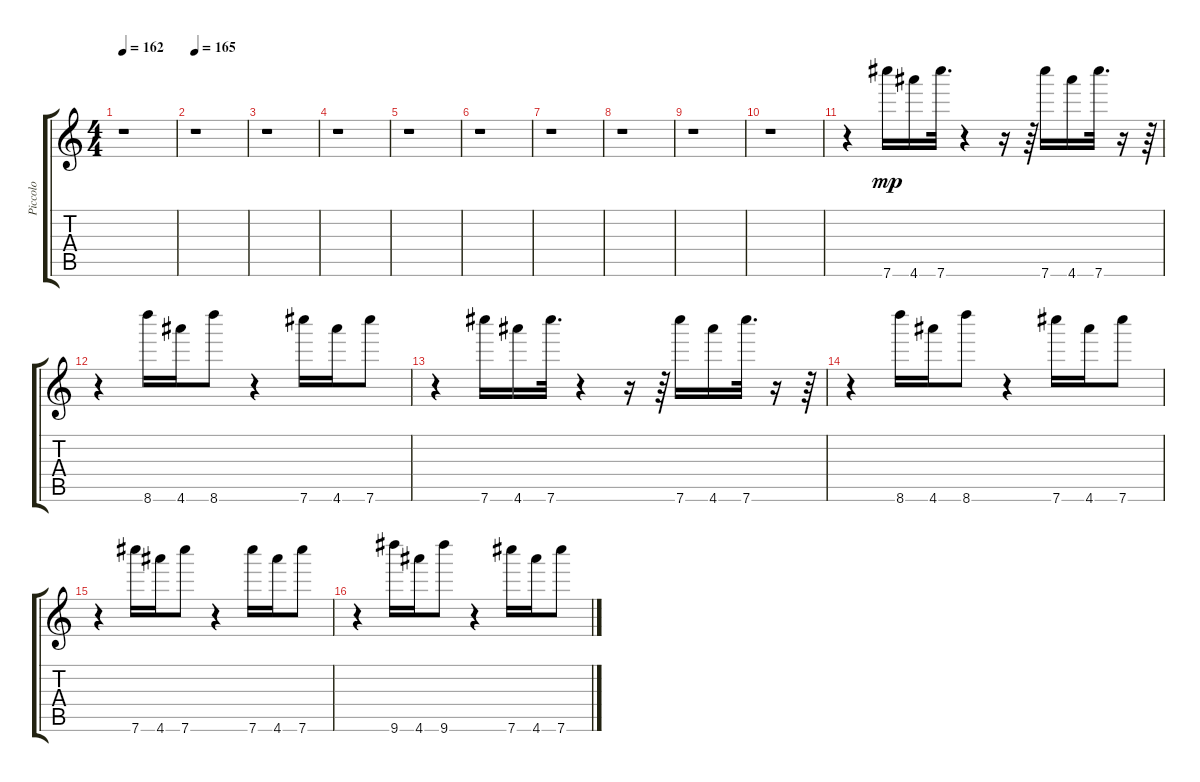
\track ("Piccolo" "Piccolo") {instrument piccolo}
\staff {score tabs}
\tuning (Db6 D6 Eb6 E6 F6 Gb6) {hide}
\ts (4 4)
\tempo 162
\clef g2
\ks c
r.1{dy mp} |
\tempo 165
r.1 |
r.1 |
r.1 |
r.1 |
r.1 |
r.1 |
r.1 |
r.1 |
r.1 |
r.4 7.6.16 4.6.16 7.6.32{d} r.4 r.16 r.64 7.6.16 4.6.16 7.6.32{d} r.16 r.64 |
r.4 8.6.16 4.6.16 8.6.8 r.4 7.6.16 4.6.16 7.6.8 |
r.4 7.6.16 4.6.16 7.6.32{d} r.4 r.16 r.64 7.6.16 4.6.16 7.6.32{d} r.16 r.64 |
r.4 8.6.16 4.6.16 8.6.8 r.4 7.6.16 4.6.16 7.6.8 |
r.4 7.6.16 4.6.16 7.6.8 r.4 7.6.16 4.6.16 7.6.8 |
r.4 9.6.16 4.6.16 9.6.8 r.4 7.6.16 4.6.16 7.6.8
